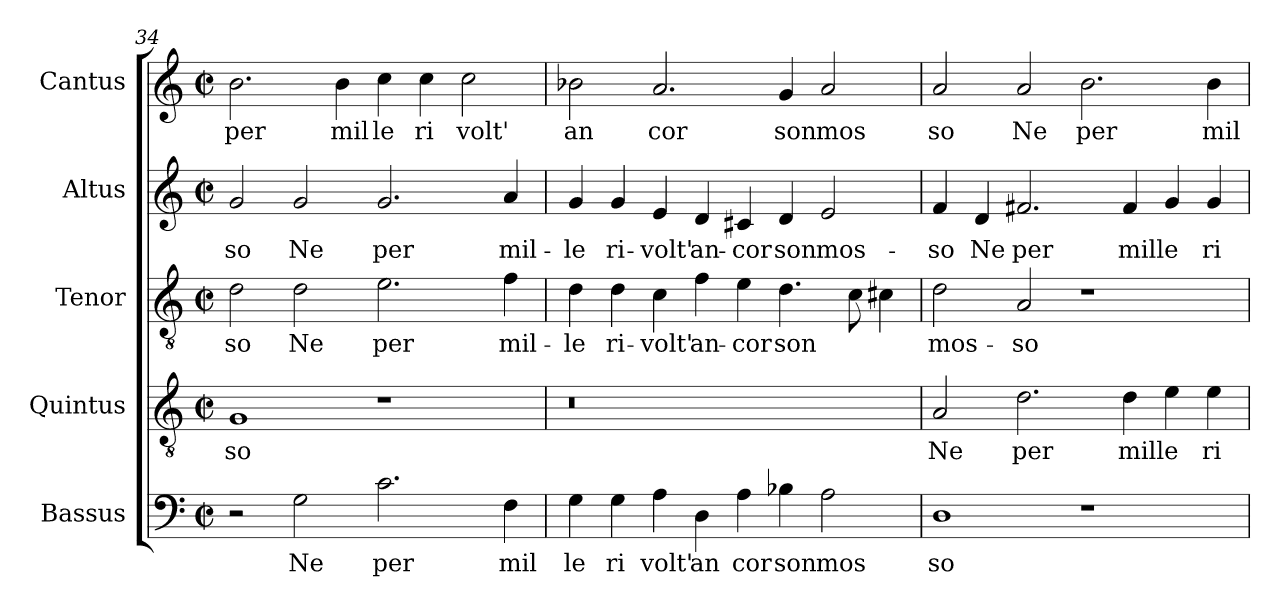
**kern	**text	**kern	**text	**kern	**text	**kern	**text	**kern	**text
*part5	*part5	*part4	*part4	*part3	*part3	*part2	*part2	*part1	*part1
*staff5	*staff5	*staff4	*staff4	*staff3	*staff3	*staff2	*staff2	*staff1	*staff1
*I"Bassus	*	*I"Quintus	*	*I"Tenor	*	*I"Altus	*	*I"Cantus	*
*clefF4	*	*clefGv2	*	*clefGv2	*	*clefG2	*	*clefG2	*
*k[]	*	*k[]	*	*k[]	*	*k[]	*	*k[]	*
*C:	*	*C:	*	*C:	*	*C:	*	*C:	*
*M2/2	*	*M2/2	*	*M2/2	*	*M2/2	*	*M2/2	*
*met(c|)	*	*met(c|)	*	*met(c|)	*	*met(c|)	*	*met(c|)	*
=34	=34	=34	=34	=34	=34	=34	=34	=34	=34
!	!	!	!LO:LY:b:cj	!	!LO:LY:b:cj	!	!LO:LY:b:cj	!	!LO:LY:b:cj
2r	.	1G	so	2d\	-so	2g/	-so	2.b\	per
!	!LO:LY:b:cj	!	!	!	!LO:LY:b:cj	!	!LO:LY:b:cj	!	!
2G\	Ne	.	.	2d\	Ne	2g/	Ne	.	.
!	!	!	!	!	!	!	!	!	!LO:LY:b:cj
.	.	.	.	.	.	.	.	4b\	mil
!	!LO:LY:b:cj	!	!	!	!LO:LY:b:cj	!	!LO:LY:b:cj	!	!LO:LY:b:cj
2.c\	per	1r	.	2.e\	per	2.g/	per	4cc\	le
!	!	!	!	!	!	!	!	!	!LO:LY:b:cj
.	.	.	.	.	.	.	.	4cc\	ri
!	!	!	!	!	!	!	!	!	!LO:LY:b:cj
.	.	.	.	.	.	.	.	2cc\	volt'
!	!LO:LY:b:cj	!	!	!	!LO:LY:b:cj	!	!LO:LY:b:cj	!	!
4F\	mil	.	.	4f\	mil-	4a/	mil-	.	.
=35	=35	=35	=35	=35	=35	=35	=35	=35	=35
!	!LO:LY:b:cj	!	!	!	!LO:LY:b:cj	!	!LO:LY:b:cj	!	!LO:LY:b:cj
4G\	le	0r	.	4d\	-le	4g/	-le	2b-X\	an
!	!LO:LY:b:cj	!	!	!	!LO:LY:b:cj	!	!LO:LY:b:cj	!	!
4G\	ri	.	.	4d\	ri-	4g/	ri-	.	.
!	!LO:LY:b:cj	!	!	!	!LO:LY:b:cj	!	!LO:LY:b:cj	!	!LO:LY:b:cj
4A\	volt'	.	.	4c\	-volt'	4e/	-volt'	2.a/	cor
!	!LO:LY:b:cj	!	!	!	!LO:LY:b:cj	!	!LO:LY:b:cj	!	!
4D\	an	.	.	4f\	an-	4d/	an-	.	.
!	!LO:LY:b:cj	!	!	!	!LO:LY:b:cj	!	!LO:LY:b:cj	!	!
4A\	cor	.	.	4e\	-cor	4c#X/	-cor	.	.
!	!LO:LY:b:cj	!	!	!	!LO:LY:b:cj	!	!LO:LY:b:cj	!	!LO:LY:b:cj
4B-X\	son	.	.	4.d\	son	4d/	son	4g/	son
!	!LO:LY:b:cj	!	!	!	!	!	!LO:LY:b:cj	!	!LO:LY:b:cj
2A\	mos	.	.	.	.	2e/	mos-	2a/	mos
!	!	!	!	!	!LO:LY:b:cj	!	!	!	!
.	.	.	.	8c\	.	.	.	.	.
!	!	!	!	!	!LO:LY:b:cj	!	!	!	!
.	.	.	.	4c#X\	.	.	.	.	.
!!LO:LB:g=z
=36	=36	=36	=36	=36	=36	=36	=36	=36	=36
!	!LO:LY:b:cj	!	!LO:LY:b:cj	!	!LO:LY:b:cj	!	!LO:LY:b:cj	!	!LO:LY:b:cj
1D	so	2A/	Ne	2d\	mos-	4f/	-so	2a/	so
!	!	!	!	!	!	!	!LO:LY:b:cj	!	!
.	.	.	.	.	.	4d/	Ne	.	.
!	!	!	!LO:LY:b:cj	!	!LO:LY:b:cj	!	!LO:LY:b:cj	!	!LO:LY:b:cj
.	.	2.d\	per	2A/	-so	2.f#X/	per	2a/	Ne
!	!	!	!	!	!	!	!	!	!LO:LY:b:cj
1r	.	.	.	1r	.	.	.	2.b\	per
!	!	!	!LO:LY:b:cj	!	!	!	!LO:LY:b:cj	!	!
.	.	4d\	mille	.	.	4f#/	mille	.	.
!	!	!	!LO:LY:b:cj	!	!	!	!LO:LY:b:cj	!	!
.	.	4e\	.	.	.	4g/	.	.	.
!	!	!	!LO:LY:b:cj	!	!	!	!LO:LY:b:cj	!	!LO:LY:b:cj
.	.	4e\	ri-	.	.	4g/	ri	4b\	mil-
=	=	=	=	=	=	=	=	=	=
*-	*-	*-	*-	*-	*-	*-	*-	*-	*-
